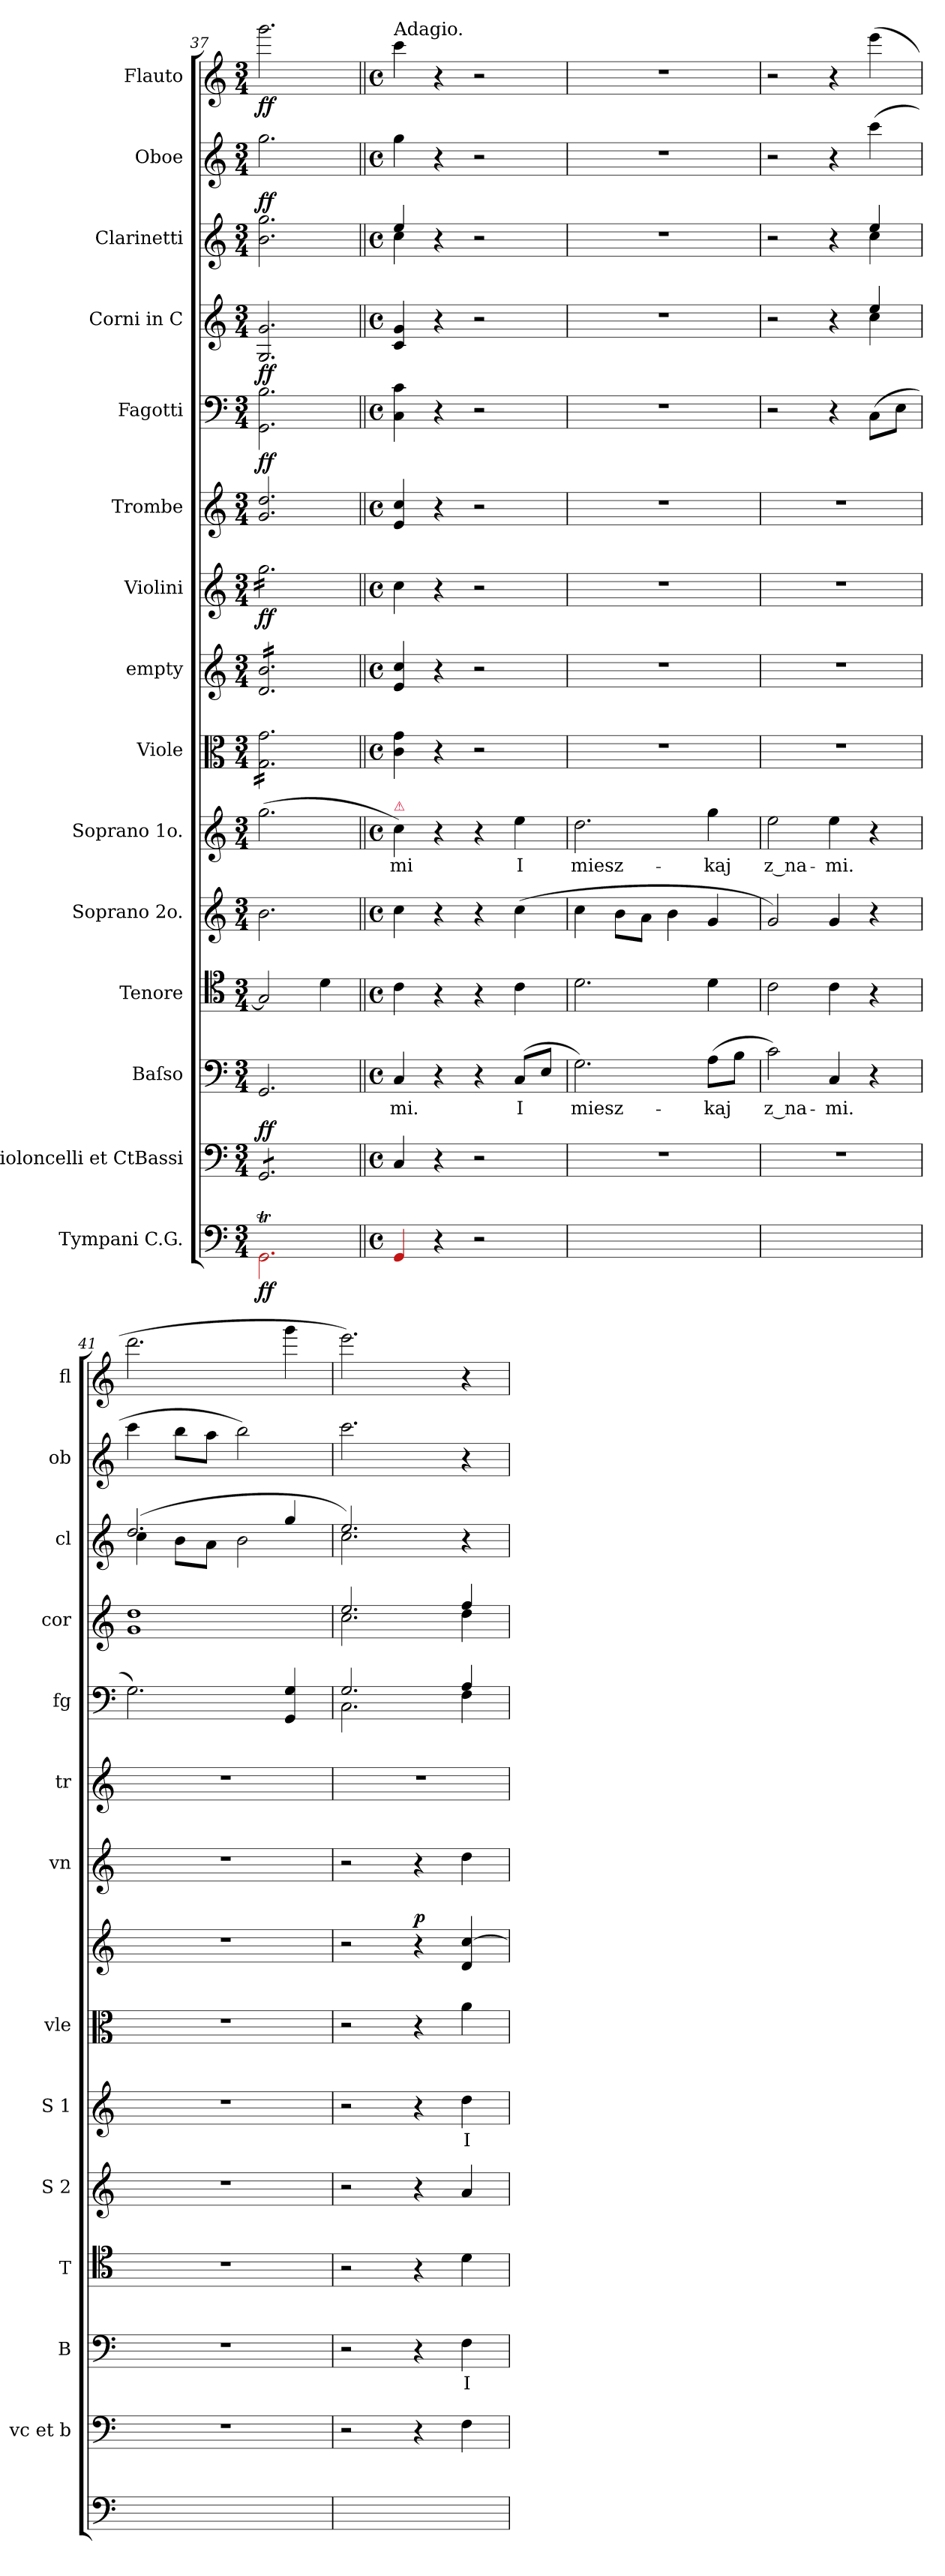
**kern	**dynam	**kern	**dynam	**kern	**text	**kern	**kern	**kern	**text	**kern	**kern	**dynam	**kern	**dynam	**kern	**kern	**dynam	**kern	**dynam	**kern	**dynam	**kern	**kern	**dynam
*part15	*part15	*part14	*part14	*part13	*part13	*part12	*part11	*part10	*part10	*part9	*part8	*part8	*part7	*part7	*part6	*part5	*part5	*part4	*part4	*part3	*part3	*part2	*part1	*part1
*staff15	*staff15	*staff14	*staff14	*staff13	*staff13	*staff12	*staff11	*staff10	*staff10	*staff9	*staff8	*staff8	*staff7	*staff7	*staff6	*staff5	*staff5	*staff4	*staff4	*staff3	*staff3	*staff2	*staff1	*staff1
*I"Tympani C.G.	*	*I"Violoncelli et CtBassi	*	*I"Baſso	*	*I"Tenore	*I"Soprano 2o.	*I"Soprano 1o.	*	*I"Viole	*I"empty	*	*I"Violini	*	*I"Trombe	*I"Fagotti	*	*I"Corni in C	*	*I"Clarinetti	*	*I"Oboe	*I"Flauto	*
*	*	*I'vc et b	*	*I'B	*	*I'T	*I'S 2	*I'S 1	*	*I'vle	*	*	*I'vn	*	*I'tr	*I'fg	*	*I'cor	*	*I'cl	*	*I'ob	*I'fl	*
*clefF4	*	*clefF4	*	*clefF4	*	*clefC4	*clefG2	*clefG2	*	*clefC3	*clefG2	*	*clefG2	*	*clefG2	*clefF4	*	*clefG2	*	*clefG2	*	*clefG2	*clefG2	*
*k[]	*	*k[]	*	*k[]	*	*k[]	*k[]	*k[]	*	*k[]	*k[]	*	*k[]	*	*k[]	*k[]	*	*k[]	*	*k[]	*	*k[]	*k[]	*
*C:	*	*C:	*	*C:	*	*C:	*C:	*C:	*	*C:	*C:	*	*C:	*	*C:	*C:	*	*C:	*	*C:	*	*C:	*C:	*
*M3/4	*	*M3/4	*	*M3/4	*	*M3/4	*M3/4	*M3/4	*	*M3/4	*M3/4	*	*M3/4	*	*M3/4	*M3/4	*	*M3/4	*	*M3/4	*	*M3/4	*M3/4	*
=37	=37	=37	=37	=37	=37	=37	=37	=37	=37	=37	=37	=37	=37	=37	=37	=37	=37	=37	=37	=37	=37	=37	=37	=37
!	!	!	!LO:DY:a	!	!	!	!	!	!	!	!	!	!	!	!	!	!	!	!	!	!LO:DY:a	!	!	!
*	*	*tremolo	*	*	*	*	*	*	*	*	*	*	*	*	*	*	*	*	*	*	*	*	*	*
*	*	*	*	*	*	*	*	*	*	*tremolo	*	*	*	*	*	*	*	*	*	*	*	*	*	*
*	*	*	*	*	*	*	*	*	*	*	*tremolo	*	*	*	*	*	*	*	*	*	*	*	*	*
*	*	*	*	*	*	*	*	*	*	*	*	*	*tremolo	*	*	*	*	*	*	*	*	*	*	*
2.Ret\	ff	8GG/L	ff	2.GG/	.	2G/]	2.b\	(2.gg\	.	16G\ 16g\LL	16d/ 16b/LL	.	16gg\LL	ff	2.g/ 2.dd/	2.GG\ 2.B\	ff	2.G/ 2.g/	ff	2.b\ 2.gg\	ff	2.gg\	2.ggg\	ff
.	.	.	.	.	.	.	.	.	.	16G\ 16g\	16d/ 16b/	.	16gg\	.	.	.	.	.	.	.	.	.	.	.
.	.	8GG/	.	.	.	.	.	.	.	16G\ 16g\	16d/ 16b/	.	16gg\	.	.	.	.	.	.	.	.	.	.	.
.	.	.	.	.	.	.	.	.	.	16G\ 16g\	16d/ 16b/	.	16gg\	.	.	.	.	.	.	.	.	.	.	.
.	.	8GG/	.	.	.	.	.	.	.	16G\ 16g\	16d/ 16b/	.	16gg\	.	.	.	.	.	.	.	.	.	.	.
.	.	.	.	.	.	.	.	.	.	16G\ 16g\	16d/ 16b/	.	16gg\	.	.	.	.	.	.	.	.	.	.	.
.	.	8GG/	.	.	.	.	.	.	.	16G\ 16g\	16d/ 16b/	.	16gg\	.	.	.	.	.	.	.	.	.	.	.
.	.	.	.	.	.	.	.	.	.	16G\ 16g\	16d/ 16b/	.	16gg\	.	.	.	.	.	.	.	.	.	.	.
.	.	8GG/	.	.	.	4d\	.	.	.	16G\ 16g\	16d/ 16b/	.	16gg\	.	.	.	.	.	.	.	.	.	.	.
.	.	.	.	.	.	.	.	.	.	16G\ 16g\	16d/ 16b/	.	16gg\	.	.	.	.	.	.	.	.	.	.	.
.	.	8GG/J	.	.	.	.	.	.	.	16G\ 16g\	16d/ 16b/	.	16gg\	.	.	.	.	.	.	.	.	.	.	.
*	*	*Xtremolo	*	*	*	*	*	*	*	*	*	*	*	*	*	*	*	*	*	*	*	*	*	*
.	.	.	.	.	.	.	.	.	.	16G\ 16g\JJ	16d/ 16b/JJ	.	16gg\JJ	.	.	.	.	.	.	.	.	.	.	.
*	*	*	*	*	*	*	*	*	*	*	*	*	*Xtremolo	*	*	*	*	*	*	*	*	*	*	*
*	*	*	*	*	*	*	*	*	*	*	*Xtremolo	*	*	*	*	*	*	*	*	*	*	*	*	*
*	*	*	*	*	*	*	*	*	*	*Xtremolo	*	*	*	*	*	*	*	*	*	*	*	*	*	*
=38||	=38||	=38||	=38||	=38||	=38||	=38||	=38||	=38||	=38||	=38||	=38||	=38||	=38||	=38||	=38||	=38||	=38||	=38||	=38||	=38||	=38||	=38||	=38||	=38||
*M4/4	*	*M4/4	*	*M4/4	*	*M4/4	*M4/4	*M4/4	*	*M4/4	*M4/4	*	*M4/4	*	*M4/4	*M4/4	*	*M4/4	*	*M4/4	*	*M4/4	*M4/4	*
*met(c)	*	*met(c)	*	*met(c)	*	*met(c)	*met(c)	*met(c)	*	*met(c)	*met(c)	*	*met(c)	*	*met(c)	*met(c)	*	*met(c)	*	*met(c)	*	*met(c)	*met(c)	*
*	*	*	*	*	*	*	*	*	*	*	*	*	*	*	*	*	*	*	*	*^	*	*	*	*
!	!	!	!	!	!	!	!	!	!	!	!	!	!	!	!	!	!	!	!	!	!	!	!	!LO:TX:a:t=Adagio.	!
!	!	!	!	!	!	!	!	!LO:TX:a:color=crimson:t=⚠	!	!	!	!	!	!	!	!	!	!	!	!	!	!	!	!	!
4Re/	.	4C/	.	4C/	mi.	4c\	4cc\	4cc\)	-mi	4c\ 4g\	4e/ 4cc/	.	4cc\	.	4e/ 4cc/	4C\ 4c\	.	4c/ 4g/	.	4ee/	4cc\	.	4gg\	4ccc\	.
4r	.	4r	.	4r	.	4r	4r	4r	.	4r	4r	.	4r	.	4r	4r	.	4r	.	4r	4ryy	.	4r	4r	.
2r	.	2r	.	4r	.	4r	4r	4r	.	2r	2r	.	2r	.	2r	2r	.	2r	.	2r	2ryy	.	2r	2r	.
.	.	.	.	(<8C/L	I	4c\	(4cc\	4ee\	I	.	.	.	.	.	.	.	.	.	.	.	.	.	.	.	.
.	.	.	.	8E/J	.	.	.	.	.	.	.	.	.	.	.	.	.	.	.	.	.	.	.	.	.
*	*	*	*	*	*	*	*	*	*	*	*	*	*	*	*	*	*	*	*	*v	*v	*	*	*	*
=39	=39	=39	=39	=39	=39	=39	=39	=39	=39	=39	=39	=39	=39	=39	=39	=39	=39	=39	=39	=39	=39	=39	=39	=39
1ryy	.	1r	.	2.G\)	miesz-	2.d\	4cc\	2.dd\	miesz-	1r	1r	.	1r	.	1r	1r	.	1r	.	1r	.	1r	1r	.
.	.	.	.	.	.	.	8b\L	.	.	.	.	.	.	.	.	.	.	.	.	.	.	.	.	.
.	.	.	.	.	.	.	8a\J	.	.	.	.	.	.	.	.	.	.	.	.	.	.	.	.	.
.	.	.	.	.	.	.	4b\	.	.	.	.	.	.	.	.	.	.	.	.	.	.	.	.	.
.	.	.	.	(8A\L	-kaj	4d\	4g/	4gg\	-kaj	.	.	.	.	.	.	.	.	.	.	.	.	.	.	.
.	.	.	.	8B\J	.	.	.	.	.	.	.	.	.	.	.	.	.	.	.	.	.	.	.	.
=40	=40	=40	=40	=40	=40	=40	=40	=40	=40	=40	=40	=40	=40	=40	=40	=40	=40	=40	=40	=40	=40	=40	=40	=40
*	*	*	*	*	*	*	*	*	*	*	*	*	*	*	*	*	*	*^	*	*^	*	*	*	*
1ryy	.	1r	.	2c\)	z_na-	2c\	2g/)	2ee\	z_na-	1r	1r	.	1r	.	1r	2r	.	2r	2ryy	.	2r	2ryy	.	2r	2r	.
.	.	.	.	4C/	-mi.	4c\	4g/	4ee\	-mi.	.	.	.	.	.	.	4r	.	4r	4ryy	.	4r	4ryy	.	4r	4r	.
.	.	.	.	4r	.	4r	4r	4r	.	.	.	.	.	.	.	(8C\L	.	4ee/	4cc\	.	4ee/	4cc\	.	(4ccc\	(4eee\	.
.	.	.	.	.	.	.	.	.	.	.	.	.	.	.	.	8E\J	.	.	.	.	.	.	.	.	.	.
=41	=41	=41	=41	=41	=41	=41	=41	=41	=41	=41	=41	=41	=41	=41	=41	=41	=41	=41	=41	=41	=41	=41	=41	=41	=41	=41
1ryy	.	1r	.	1r	.	1r	1r	1r	.	1r	1r	.	1r	.	1r	2.G\)	.	1dd	1g	.	(2.dd/	4cc\	.	4ccc\	2.ddd\	.
.	.	.	.	.	.	.	.	.	.	.	.	.	.	.	.	.	.	.	.	.	.	8b\L	.	8bb\L	.	.
.	.	.	.	.	.	.	.	.	.	.	.	.	.	.	.	.	.	.	.	.	.	8a\J	.	8aa\J	.	.
.	.	.	.	.	.	.	.	.	.	.	.	.	.	.	.	.	.	.	.	.	.	2b\	.	2bb\)	.	.
.	.	.	.	.	.	.	.	.	.	.	.	.	.	.	.	4GG/ 4G/	.	.	.	.	4gg/	.	.	.	4ggg\	.
=42	=42	=42	=42	=42	=42	=42	=42	=42	=42	=42	=42	=42	=42	=42	=42	=42	=42	=42	=42	=42	=42	=42	=42	=42	=42	=42
*	*	*	*	*	*	*	*	*	*	*	*	*	*	*	*	*^	*	*	*	*	*	*	*	*	*	*
1ryy	.	2r	.	2r	.	2r	2r	2r	.	2r	2r	.	2r	.	1r	2.G/	2.C\	.	2.ee/	2.cc\	.	2.ee/)	2.cc\	.	2.ccc\	2.eee\)	.
!	!	!	!	!	!	!	!	!	!	!	!	!LO:DY:a	!	!	!	!	!	!	!	!	!	!	!	!	!	!	!
.	.	4r	.	4r	.	4r	4r	4r	.	4r	4r	p	4r	.	.	.	.	.	.	.	.	.	.	.	.	.	.
.	.	4F\	.	4F\	I	4d\	4a/	4dd\	I	4a\	4d/ [4cc/	.	4dd\	.	.	4A/	4F\	.	4ff/	4dd\	.	4r	4ryy	.	4r	4r	.
*	*	*	*	*	*	*	*	*	*	*	*	*	*	*	*	*v	*v	*	*	*	*	*v	*v	*	*	*	*
*	*	*	*	*	*	*	*	*	*	*	*	*	*	*	*	*	*	*v	*v	*	*	*	*	*	*
=	=	=	=	=	=	=	=	=	=	=	=	=	=	=	=	=	=	=	=	=	=	=	=	=
*-	*-	*-	*-	*-	*-	*-	*-	*-	*-	*-	*-	*-	*-	*-	*-	*-	*-	*-	*-	*-	*-	*-	*-	*-
